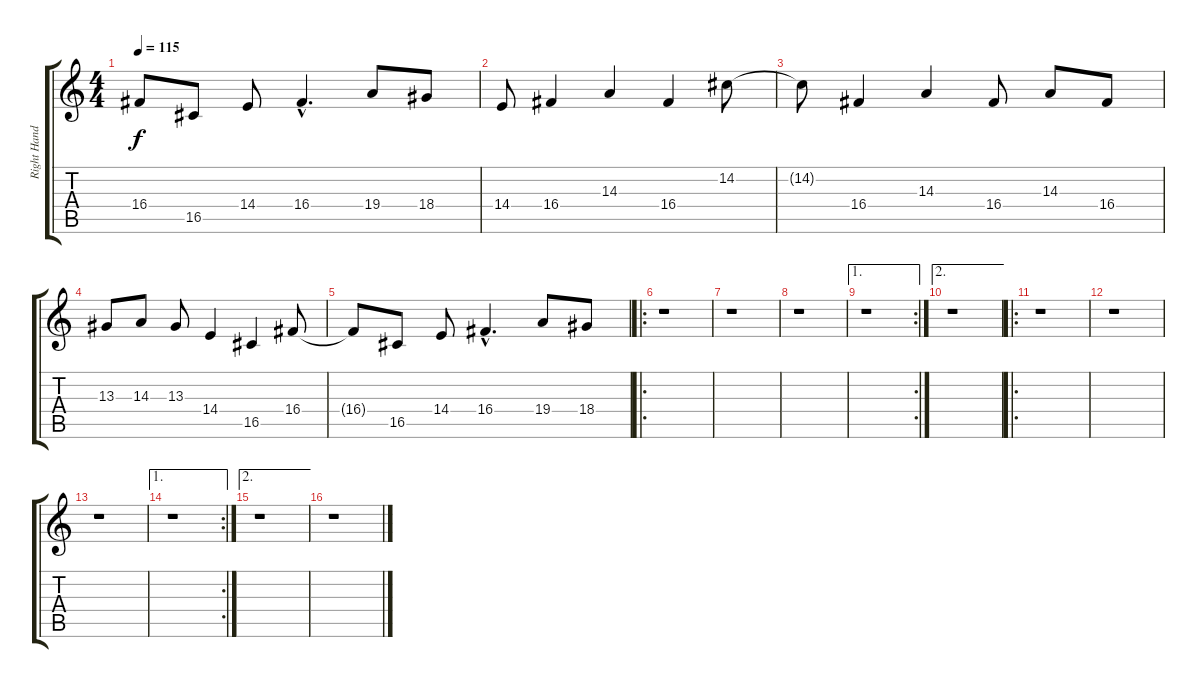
\track ("Right Hand" "Right Hand") {instrument electricgrandpiano}
\staff {score tabs}
\tuning (E4 B3 G3 D3 A2 D2) {hide}
\ts (4 4)
\tempo 115
\clef g2
\ks c
16.4{t}.8{dy f} 16.5.8 14.4.8 16.4{hac}.4{d} 19.4.8 18.4.8 |
14.4.8 16.4.4 14.3.4 16.4.4 14.2.8 |
14.2{t}.8 16.4.4 14.3.4 16.4.8 14.3.8 16.4.8 |
13.3.8 14.3.8 13.3.8 14.4.4 16.5.4 16.4.8 |
16.4{t}.8 16.5.8 14.4.8 16.4{hac}.4{d} 19.4.8 18.4.8 |
\ro
r.1 |
r.1 |
r.1 |
\ae 1
\rc 2
r.1 |
\ae 2
r.1 |
\ro
r.1 |
r.1 |
r.1 |
\ae 1
\rc 2
r.1 |
\ae 2
r.1 |
r.1
